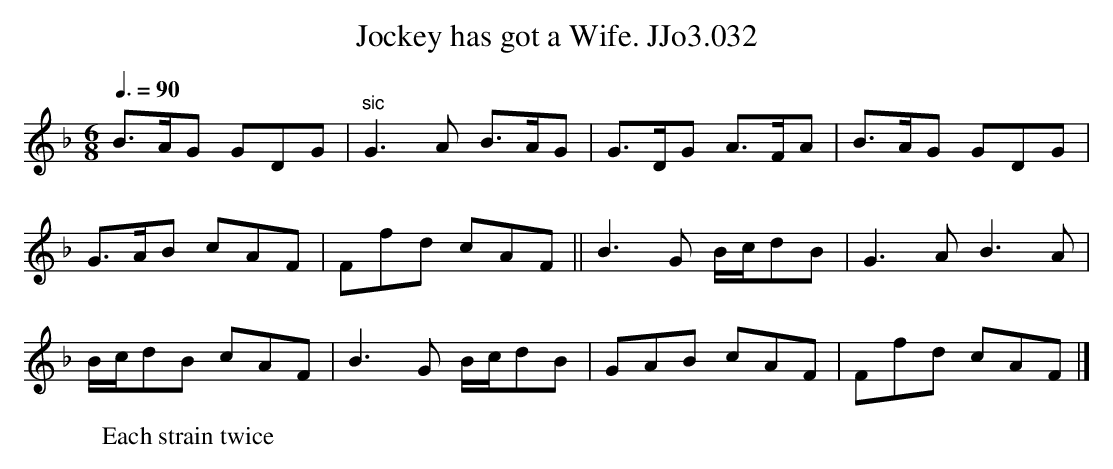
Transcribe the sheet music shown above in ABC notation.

X:1
T:Jockey has got a Wife. JJo3.032
M:6/8
L:1/8
W:Each strain twice
Q:3/8=90
K:F
B>AG GDG | "^sic"G3A B>AG | G>DG A>FA | B>AG GDG |
G>AB cAF | Ffd cAF || B3G B/c/dB | G3A B3A |
B/c/dB cAF | B3G B/c/dB | GAB cAF | Ffd cAF |]
